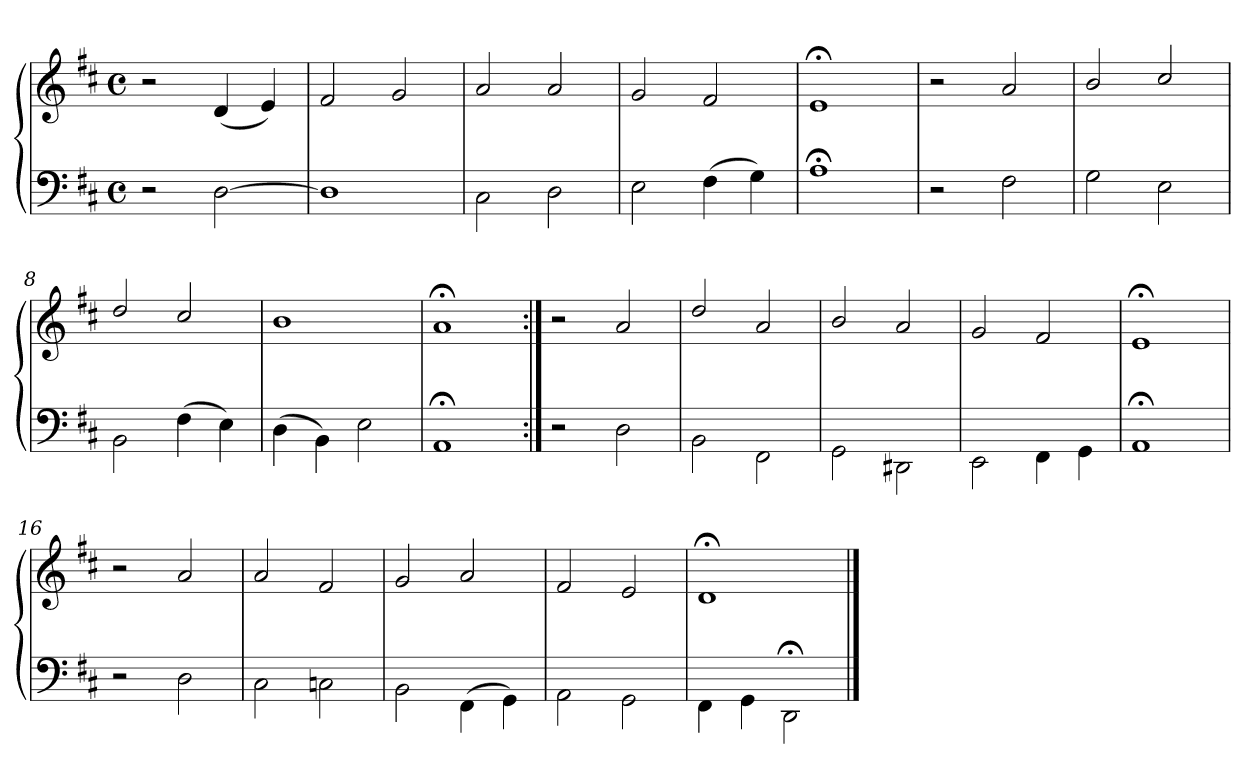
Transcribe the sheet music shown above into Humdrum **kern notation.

**kern	**kern
*part1	*part1
*staff2	*staff1
*clefF4	*clefG2
*k[f#c#]	*k[f#c#]
*M4/4	*M4/4
*met(c)	*met(c)
=1	=1
2r	2r
[2D\	(4d/
.	4e/)
=2	=2
1D\]	2f#/
.	2g/
=3	=3
2C#\	2a/
2D\	2a/
=4	=4
2E\	2g/
(4F#\	2f#/
4G\)	.
=5	=5
1A;\	1e;</
=6	=6
2r	2r
2F#\	2a/
=7	=7
2G\	2b/
2E\	2cc#/
=8	=8
2BB\	2dd/
(4F#\	2cc#/
4E\)	.
=9	=9
(4D\	1b/
4BB\)	.
2E\	.
=10	=10
1AA;\	1a;</
!!LO:PB:g=z
=11:|!	=11:|!
2r	2r
2D\	2a/
=12	=12
2BB\	2dd/
2FF#\	2a/
=13	=13
2GG\	2b/
2DD#X\	2a/
=14	=14
2EE\	2g/
4FF#\	2f#/
4GG\	.
=15	=15
1AA;\	1e;</
=16	=16
2r	2r
2D\	2a/
=17	=17
2C#\	2a/
2Cn\	2f#/
=18	=18
2BB\	2g/
(4FF#\	2a/
4GG\)	.
=19	=19
2AA\	2f#/
2GG\	2e/
=20	=20
4FF#\	1d;</
4GG\	.
2DD;\	.
==	==
*-	*-
